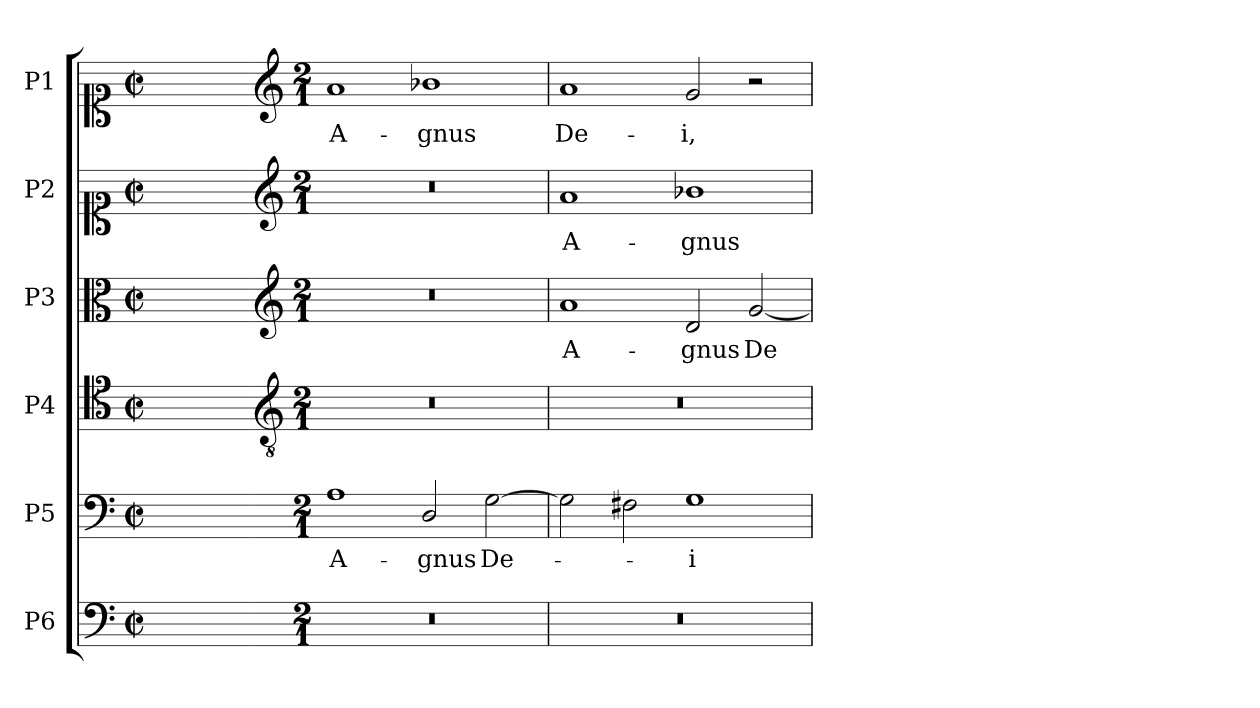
**kern	**kern	**text	**kern	**kern	**text	**kern	**text	**kern	**text
*part6	*part5	*part5	*part4	*part3	*part3	*part2	*part2	*part1	*part1
*staff6	*staff5	*staff5	*staff4	*staff3	*staff3	*staff2	*staff2	*staff1	*staff1
*I"P6	*I"P5	*	*I"P4	*I"P3	*	*I"P2	*	*I"P1	*
!!LO:PB:g=z
*clefF4	*clefF4	*	*clefC4	*clefC3	*	*clefC1	*	*clefC1	*
*	*	*	*ITrd7c12	*	*	*	*	*	*
*k[]	*k[]	*	*k[]	*k[]	*	*k[]	*	*k[]	*
*C:	*C:	*	*C:	*C:	*	*C:	*	*C:	*
*M2/2	*M2/2	*	*M2/2	*M2/2	*	*M2/2	*	*M2/2	*
*met(c|)	*met(c|)	*	*met(c|)	*met(c|)	*	*met(c|)	*	*met(c|)	*
=1	=1	=1	=1	=1	=1	=1	=1	=1	=1
1ryy	1ryy	.	1ryy	1ryy	.	1ryy	.	1ryy	.
=1-	=1-	=1-	=1-	=1-	=1-	=1-	=1-	=1-	=1-
*	*	*	*clefGv2	*clefG2	*	*clefG2	*	*clefG2	*
*M2/1	*M2/1	*	*M2/1	*M2/1	*	*M2/1	*	*M2/1	*
!LO:N:vis=1	!	!	!	!	!	!	!	!	!
!	!	!LO:LY:b:color=#000000	!LO:N:vis=1	!LO:N:vis=1	!	!LO:N:vis=1	!	!	!
!	!	!	!	!	!	!	!	!	!LO:LY:b:color=#000000
0r	1Ai	A-	0r	0r	.	0r	.	1ai	A-
!	!	!LO:LY:b:color=#000000	!	!	!	!	!	!	!
!	!	!	!	!	!	!	!	!	!LO:LY:b:color=#000000
.	2Di/	-gnus	.	.	.	.	.	1b-Xi	-gnus
!	!	!LO:LY:b:color=#000000	!	!	!	!	!	!	!
.	[2Gi\	De-	.	.	.	.	.	.	.
=2	=2	=2	=2	=2	=2	=2	=2	=2	=2
!LO:N:vis=1	!	!	!LO:N:vis=1	!	!	!	!	!	!
!	!	!	!	!	!LO:LY:b:color=#000000	!	!	!	!
!	!	!	!	!	!	!	!LO:LY:b:color=#000000	!	!
!	!	!	!	!	!	!	!	!	!LO:LY:b:color=#000000
0r	2Gi\]	.	0r	1ai	A-	1ai	A-	1ai	De-
.	2F#Xi\	.	.	.	.	.	.	.	.
!	!	!LO:LY:b:color=#000000	!	!	!	!	!	!	!
!	!	!	!	!	!LO:LY:b:color=#000000	!	!	!	!
!	!	!	!	!	!	!	!LO:LY:b:color=#000000	!	!
!	!	!	!	!	!	!	!	!	!LO:LY:b:color=#000000
.	1Gi	-i	.	2di/	-gnus	1b-Xi	-gnus	2gi/	-i,
!	!	!	!	!	!LO:LY:b:color=#000000	!	!	!	!
.	.	.	.	[2gi/	De-	.	.	2r	.
=	=	=	=	=	=	=	=	=	=
*-	*-	*-	*-	*-	*-	*-	*-	*-	*-
